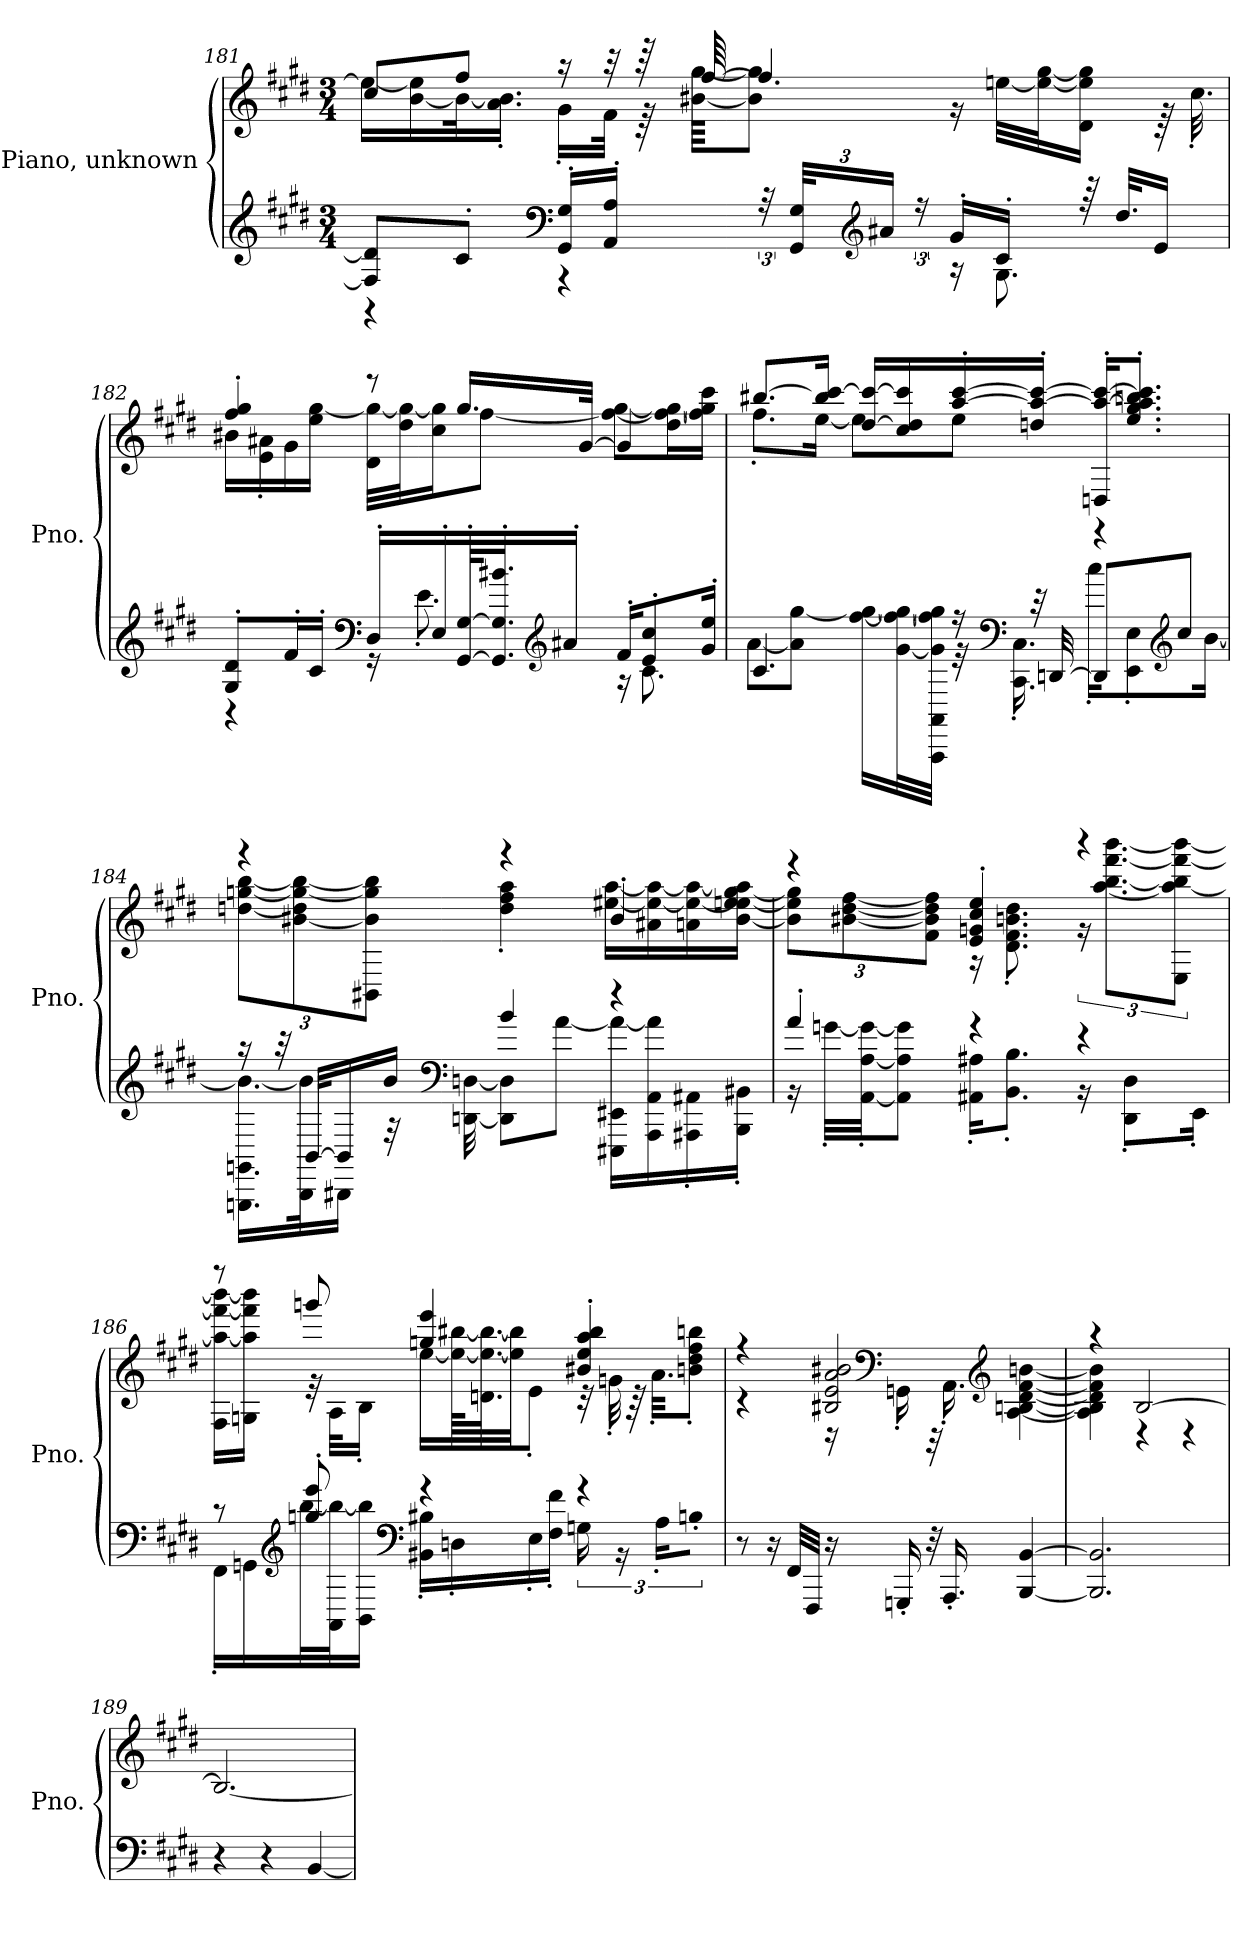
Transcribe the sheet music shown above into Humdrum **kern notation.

**kern	**kern
*part1	*part1
*staff2	*staff1
*I"Piano, unknown	*
*I'Pno.	*
!!LO:LB:g=z
*clefG2	*clefG2
*k[f#c#g#d#]	*k[f#c#g#d#]
*M3/4	*M3/4
=181	=181
*^	*^
8F#/] 8d/]L	4r	8cc#/L	16ee#\LL_
.	.	.	[16b\ 16ee#\]
8c#'/J	.	8ff#/J	32b\K_
.	.	.	16.a\' 16.b\]'JJ
*clefF4	*	*	*
16GG#/' 16G#/'LL	4r	16r	16g#'\LL
16AA/' 16A/'JJ	.	32r	32f#\JJk
.	.	64r	64r
.	.	[64ff#/	[64b#X\ [64gg#\KKKL
48r	.	4.ff#/]	8b#\] 8gg#\]J
48GG#/ 48G#/KLL	.	.	.
*clefG2	*	*	*
24a#X/JJ	.	.	.
24r	.	.	.
16g#'/LL	16r	.	16r
16c#'/JJ	8.G#\	.	[32een\LLL
.	.	.	32ee\_ [32gg#\J
64r	.	.	16d#\ 16ee\] 16gg#\]JJ
32.dd#/KLL	.	.	.
16e/JJ	.	.	64r
.	.	.	32.cc#'\
!!LO:LB:g=z	!!
=182	=182	=182	=182
8G#/' 8d#/'L	4r	4ff#/' 4gg#/'	16b#X\LL
.	.	.	16e\' 16a#X\'
16f#'/L	.	.	16g#\
16c#'/JJ	.	.	16ee\ [16gg#\JJ
*clefF4	*	*	*
16D#'/LL	16r	8r	32d#\ 32gg#\_LLL
.	.	.	32dd#\ 32gg#\_J
16E'/	8.e'\	.	16cc#\ 16gg#\]J
[64GG#/' [64G#/'KL	.	16.gg#/LL	[8ff#\J
32.GG#/]' 32.G#/]' 32.b#X/'J	.	.	.
*clefG2	*	*	*
16a#X'/JJ	.	.	.
.	.	[32g#/JJk	.
16f#'/KL	16r	4g#/]	8ff#\_ [8gg#\L
8e/' 8cc#/'	8.c#\	.	.
.	.	.	16dd#\ 16ff#\_ 16gg#\_L
16g#/' 16ee/'Jk	.	.	16ff#\] 16gg#\] 16ccc#\JJ
!!LO:LB:g=z	!!
=183	=183	=183	=183
4.c#/	[8a\L	[8.bb#X/L	8.ff#'\L
.	8a\] [8gg#\J	.	.
.	.	16bb#/] [16ccc#/Jk	[16ee\Jk
.	[16ff#\ 16gg#\_LL	[16dd#/ 16ccc#/_LL	8ee\L]
.	[32g#\ 32ff#\_ 32gg#\_L	16cc#/ 16dd#/] 16ccc#/]	.
.	32AAA\ 32AA\ 32g#\] 32ff#\] 32gg#\]JJJ	.	.
16r	32r	[16aa/' [16ccc#/'	8ee\J
*clefF4	*	*	*
.	16.CC#\' 16.C#\'	.	.
32r	.	16ddn/' 16aa/_' 16ccc#/_'JJ	.
[32DDn/	.	.	.
8DD/L]	16cc#'\KL	16Dn/' 16aa/_' 16ccc#/_'KL	4r
.	8EE\' 8E\'	8.ee/' 8.gg#/' 8.aa/]' 8.bbn/' 8.ccc#/]'J	.
*clefG2	*	*	*
8cc#/J	.	.	.
.	[16b\Jk	.	.
!!LO:LB:g=z	!!
=184	=184	=184	=184
*	*	*	*Xbrackettup
16r	16.GGGn\ 16.GGn\ 16.b\_LL	4r	[12ddn\ [12ggn\ [12bb\L
32r	.	.	.
.	.	.	[12b#X\ 12dd\] 12gg\_ 12bb\_
[32BB/KLL	32BBB\ 32b\]K	.	.
16BB/]	16BBB#X\JJ	.	.
.	.	.	12BB#X\ 12b#\] 12gg\] 12bb\]J
16b/JJ	32r	.	.
*clefF4	*	*	*
.	[32DDn\ [32Dn\	.	.
4b/	8DD\] 8D\]L	4r	4dd\' 4ff#\' 4aa\'
.	[8a\J	.	.
4r	16EEE#X\ 16EE#X\ 16a\_LL	4b#'/	[16ee#X\ [16aa\LL
.	16AAA\ 16AA\ 16a\]	.	16a#X\ 16ee#\_ 16aa\_
.	16AAA#X\' 16AA#X\'	.	16an\ 16ee#\_ 16aa\_
.	16BBB#\' 16BB#X\'JJ	.	[16b#\ [16een\ 16ee#\] [16gg\ 16aa\]JJ
=185	=185	=185	=185
4a'/	16r	4r	12b#\] 12ee\] 12gg\]L
.	[32gn'\LLL	.	.
.	.	.	[12b#X\ [12dd#\ [12ff#\
.	[32AA\' [32A\' 32g\_'JJ	.	.
.	8AA\] 8A\] 8g\]J	.	.
.	.	.	12f#\ 12b#\] 12dd#\] 12ff#\]J
4r	16AA#X\' 16A#X\'KL	4e/' 4gn/' 4cc#/' 4ee/'	16r
.	8.BB\' 8.B\'J	.	8.d#\' 8.f#\' 8.bn\' 8.dd#\'
*	*	*	*brackettup
4r	16r	4r	24r
.	.	.	[12.aa\ [12.bb\ [12.fff#\ [12.bbb\L
.	8DD#\' 8D#\'L	.	.
.	.	.	12E\ 12aa\_ 12bb\] 12fff#\_ 12bbb\_J
.	16EE'\Jk	.	.
!!LO:LB:g=z	!!
=186	=186	=186	=186
8r	16FF#'\LL	8r	16F#\ 16aa\_ 16fff#\_ 16bbb\_LL
.	16GGn\	.	16Gn\ 16aa\] 16fff#\] 16bbb\]JJ
*clefG2	*	*	*
8ggn/' 8eee/'	[32bb\L	8gggn/	32r
.	32AA\ 32bb\_J	.	32A\KLL
.	16BB\ 16bb\]JJ	.	16B'\JJ
*clefF4	*	*	*
4r	16BB#X\' 16B#X\'LL	4ggn/ 4eee/	[16ee\LL
.	16Dn'\	.	128ee\_ [128bb#X\KLL
.	.	.	64.dn\ 64.ee\_ 64.bb#\_J
.	.	.	32ee\] 32bb#\]JJ
.	16E'\	.	8e'\J
.	16F#\' 16f#\'JJ	.	.
4r	24Gn\	4b#X/' 4ee/' 4aa/' 4bb#/'	32r
.	.	.	32gn'\
.	24r	.	.
.	.	.	64r
.	.	.	32.a'\KKL
.	24A'\KL	.	.
.	8Bn'\J	.	8bn\' 8dd#\' 8ff#\' 8bbn\'J
*v	*v	*	*
!!LO:PB:g=z	!!
=187	=187	=187
8r	4r	4r
16r	.	.
32FF#/LLL	.	.
32FFF#/JJJ	.	.
16r	2B#X/ 2e/ 2a/ 2b#X/	16r
*	*clefF4	*
16GGGn'/	.	16GGn'\
32r	.	32r
16.AAA'/	.	16.AA'\
*	*clefG2	*
[4BBB/ [4BB/	.	[4A\ [4Bn\ [4d#\ [4f#\ [4bn\
=188	=188	=188
2.BBB/] 2.BB/]	4r	4A\] 4B\] 4d#\] 4f#\] 4b\]
.	[2B/	4r
.	.	4r
*	*v	*v
=189	=189
4r	2.B/_
4r	.
[4BB/	.
=	=
*-	*-
